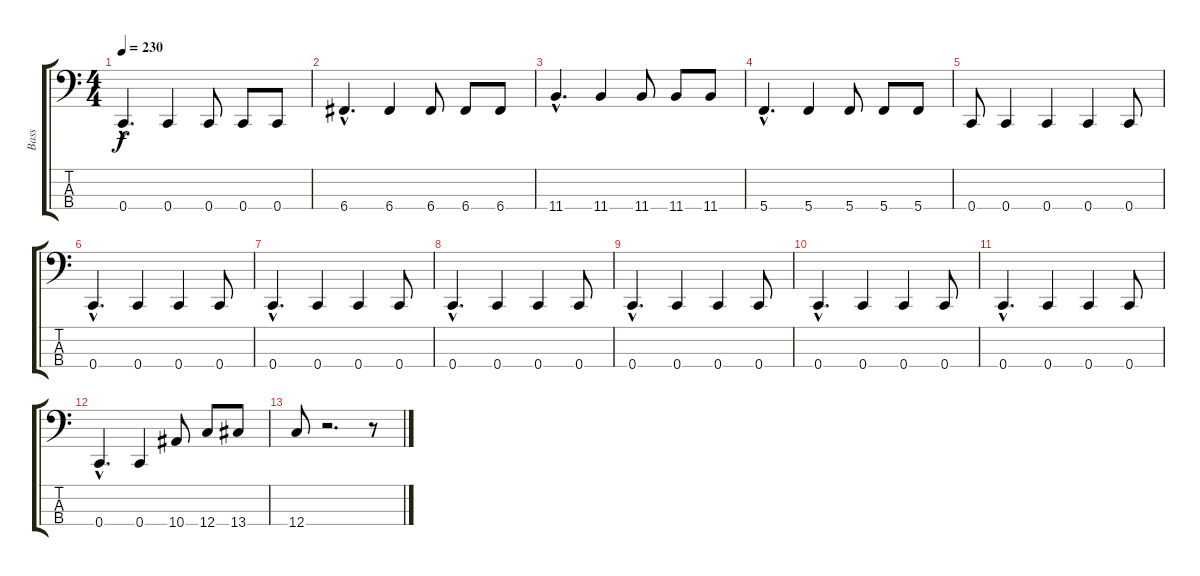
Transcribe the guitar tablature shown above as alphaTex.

\track ("Bass" "Bass") {instrument electricbasspick}
\staff {score tabs}
\tuning (F2 C2 G1 C1) {hide}
\ts (4 4)
\tempo 230
\clef f4
\ks c
0.4{hac}.4{d dy f} 0.4.4 0.4.8 0.4.8 0.4.8 |
6.4{hac}.4{d} 6.4.4 6.4.8 6.4.8 6.4.8 |
11.4{hac}.4{d} 11.4.4 11.4.8 11.4.8 11.4.8 |
5.4{hac}.4{d} 5.4.4 5.4.8 5.4.8 5.4.8 |
0.4.8 0.4.4 0.4.4 0.4.4 0.4.8 |
0.4{hac}.4{d} 0.4.4 0.4.4 0.4.8 |
0.4{hac}.4{d} 0.4.4 0.4.4 0.4.8 |
0.4{hac}.4{d} 0.4.4 0.4.4 0.4.8 |
0.4{hac}.4{d} 0.4.4 0.4.4 0.4.8 |
0.4{hac}.4{d} 0.4.4 0.4.4 0.4.8 |
0.4{hac}.4{d} 0.4.4 0.4.4 0.4.8 |
0.4{hac}.4{d} 0.4.4 10.4.8 12.4.8 13.4.8 |
12.4.8 r.2{d} r.8
